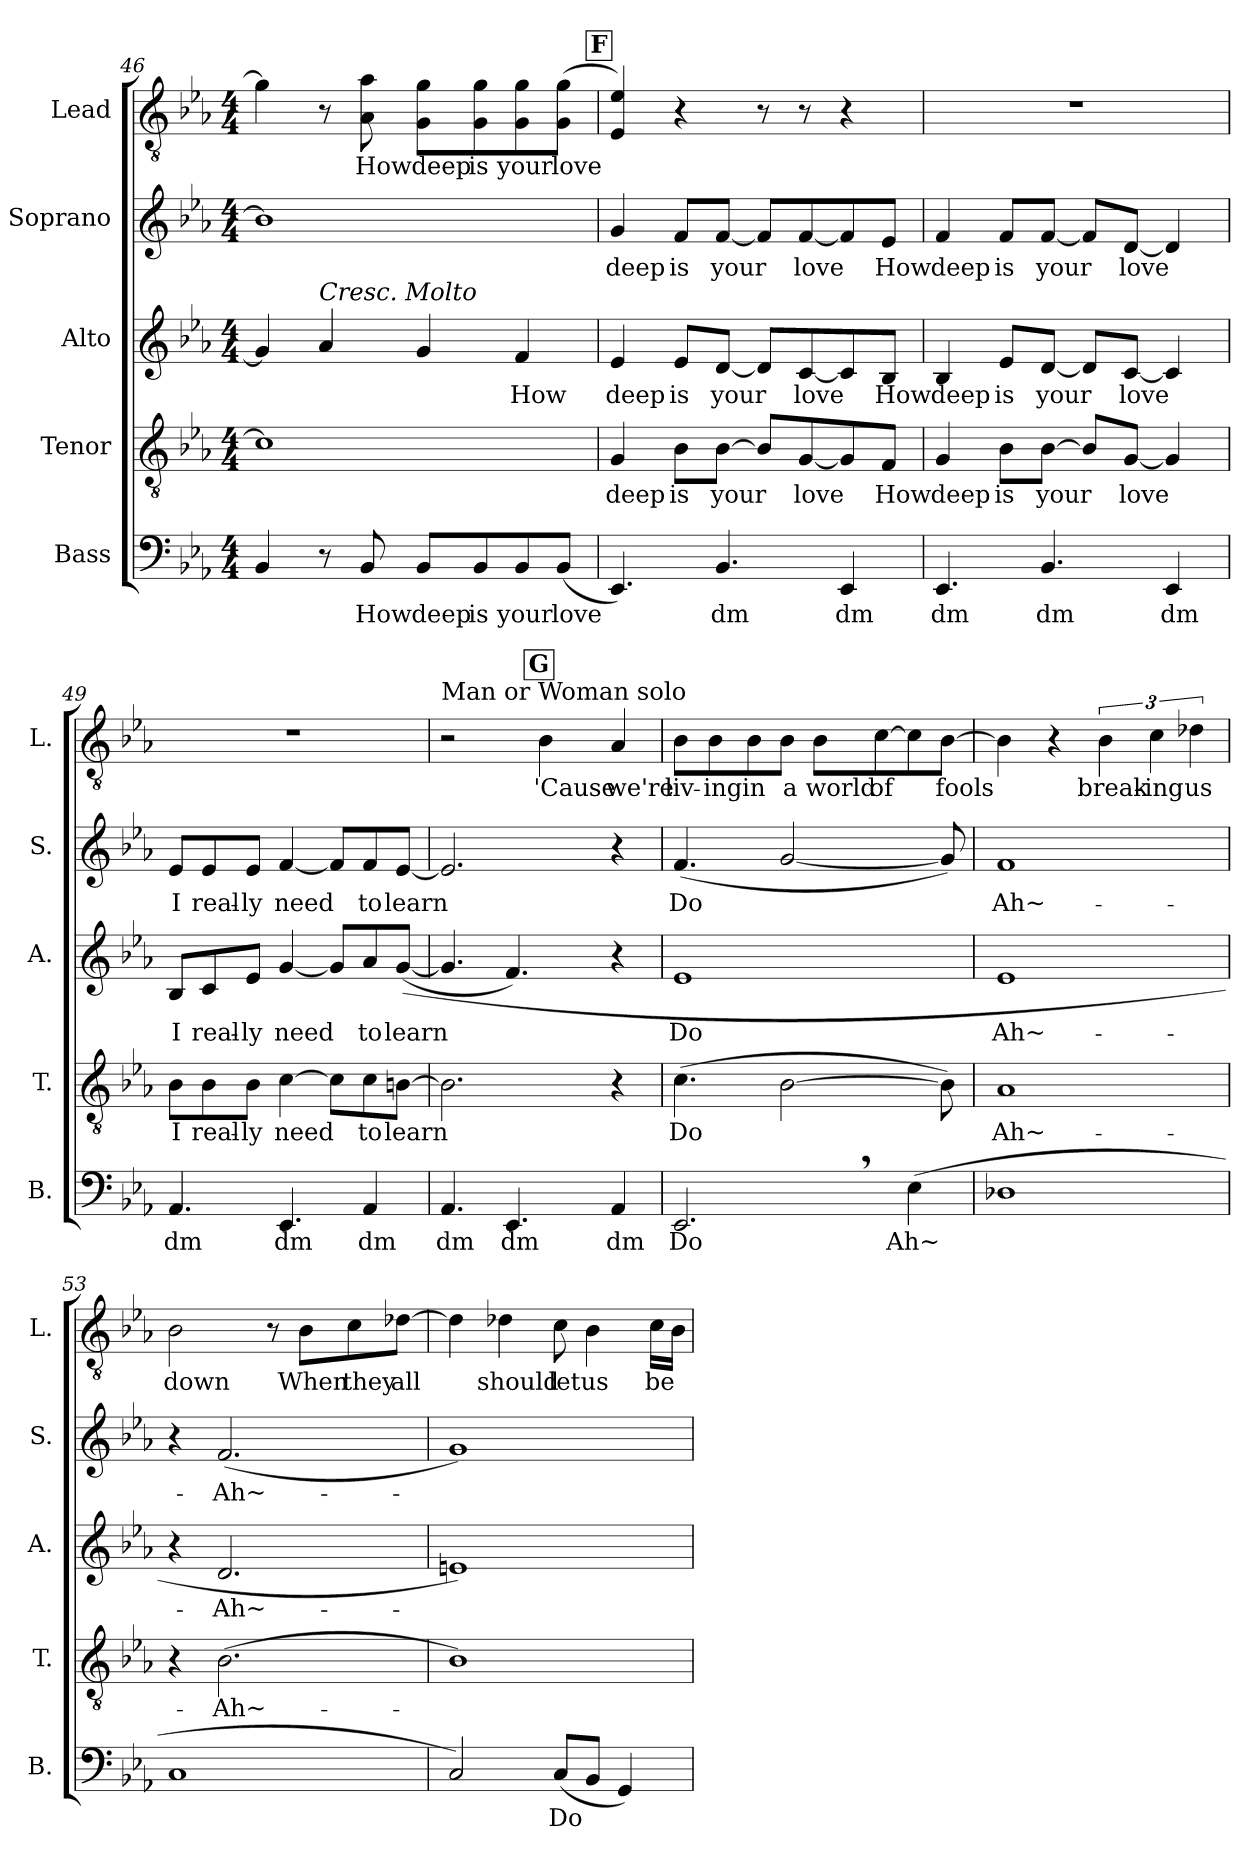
**kern	**text	**kern	**text	**kern	**text	**kern	**text	**kern	**text
*part5	*part5	*part4	*part4	*part3	*part3	*part2	*part2	*part1	*part1
*staff5	*staff5	*staff4	*staff4	*staff3	*staff3	*staff2	*staff2	*staff1	*staff1
*I"Bass	*	*I"Tenor	*	*I"Alto	*	*I"Soprano	*	*I"Lead	*
*I'B.	*	*I'T.	*	*I'A.	*	*I'S.	*	*I'L.	*
*clefF4	*	*clefGv2	*	*clefG2	*	*clefG2	*	*clefGv2	*
*k[b-e-a-]	*	*k[b-e-a-]	*	*k[b-e-a-]	*	*k[b-e-a-]	*	*k[b-e-a-]	*
*M4/4	*	*M4/4	*	*M4/4	*	*M4/4	*	*M4/4	*
=46	=46	=46	=46	=46	=46	=46	=46	=46	=46
4BB-/	.	1c]	.	4g/]	.	1b-]	.	4g\]	.
!	!	!	!	!LO:TX:a:i:t=Cresc. Molto	!	!	!	!	!
8r	.	.	.	4a-/	.	.	.	8r	.
8BB-/	How	.	.	.	.	.	.	8A-\ 8a-\	How
8BB-/L	deep	.	.	4g/	.	.	.	8G\ 8g\L	deep
8BB-/	is	.	.	.	.	.	.	8G\ 8g\	is
8BB-/	your	.	.	4f/	How	.	.	8G\ 8g\	your
(8BB-/J	love	.	.	.	.	.	.	(8G\ 8g\J	love
!!LO:REH:place=s1:a:B:fs=14:t=F
=47	=47	=47	=47	=47	=47	=47	=47	=47	=47
4.EE-/)	.	4G/	deep	4e-/	deep	4g/	deep	4E-/ 4e-/)	.
.	.	8B-\L	is	8e-/L	is	8f/L	is	4r	.
4.BB-/	dm	[8B-\J	your	[8d/J	your	[8f/J	your	.	.
.	.	8B-/L]	.	8d/L]	.	8f/L]	.	8r	.
.	.	[8G/	love	[8c/	love	[8f/	love	8r	.
4EE-/	dm	8G/]	.	8c/]	.	8f/]	.	4r	.
.	.	8F/J	How	8B-/J	How	8e-/J	How	.	.
!!LO:LB:g=z
=48	=48	=48	=48	=48	=48	=48	=48	=48	=48
4.EE-/	dm	4G/	deep	4B-/	deep	4f/	deep	1r	.
.	.	8B-\L	is	8e-/L	is	8f/L	is	.	.
4.BB-/	dm	[8B-\J	your	[8d/J	your	[8f/J	your	.	.
.	.	8B-/L]	.	8d/L]	.	8f/L]	.	.	.
.	.	[8G/J	love	[8c/J	love	[8d/J	love	.	.
4EE-/	dm	4G/]	.	4c/]	.	4d/]	.	.	.
=49	=49	=49	=49	=49	=49	=49	=49	=49	=49
4.AA-/	dm	8B-\L	I	8B-/L	I	8e-/L	I	1r	.
.	.	8B-\	real-	8c/	real-	8e-/	real-	.	.
.	.	8B-\J	-ly	8e-/J	-ly	8e-/J	-ly	.	.
4.EE-/	dm	[4c\	need	[4g/	need	[4f/	need	.	.
.	.	8c\L]	.	8g/L]	.	8f/L]	.	.	.
4AA-/	dm	8c\	to	8a-/	to	8f/	to	.	.
.	.	[8Bn\J	learn	((([8g/J	learn	[8e-/J	learn	.	.
!!LO:REH:place=s1:a:B:fs=14:t=G:qo=2
=50	=50	=50	=50	=50	=50	=50	=50	=50	=50
!	!	!	!	!	!	!	!	!LO:TX:a:t=Man or Woman solo	!
4.AA-/	dm	2.B\]	.	4.g/]	.	2.e-/]	.	2r	.
4.EE-/	dm	.	.	4.f/)	.	.	.	.	.
.	.	.	.	.	.	.	.	4B-\	'Cause
4AA-/	dm	4r	.	4r	.	4r	.	4A-/	we're
!!LO:PB:g=z
=51	=51	=51	=51	=51	=51	=51	=51	=51	=51
2.EE-,/	-Do	(4.c\	-Do	1e-	-Do	(4.f/	-Do	8B-\L	liv-
.	.	.	.	.	.	.	.	8B-\	-ing
.	.	.	.	.	.	.	.	8B-\	in
.	.	[2B-\	.	.	.	[2g/	.	8B-\J	a
.	.	.	.	.	.	.	.	8B-\L	world
.	.	.	.	.	.	.	.	[8c\	of
(4E-\	Ah~	.	.	.	.	.	.	8c\]	.
.	.	8B-\])	.	.	.	8g/])	.	[8B-\J	fools
=52	=52	=52	=52	=52	=52	=52	=52	=52	=52
1D-X	.	1A-	Ah~-	1e-	Ah~-	1f	Ah~-	4B-\]	.
.	.	.	.	.	.	.	.	4r	.
.	.	.	.	.	.	.	.	6B-\	break-
.	.	.	.	.	.	.	.	6c\	-ing
.	.	.	.	.	.	.	.	6d-X\	us
=53	=53	=53	=53	=53	=53	=53	=53	=53	=53
1C	.	4r	.	4r	.	4r	.	2B-\	down
.	.	(2.B-\	Ah~-	2.d/	Ah~-	(2.f/	Ah~-	.	.
.	.	.	.	.	.	.	.	8r	.
.	.	.	.	.	.	.	.	8B-\L	When
.	.	.	.	.	.	.	.	8c\	they
.	.	.	.	.	.	.	.	[8d-X\J	all
!!LO:LB:g=z
=54	=54	=54	=54	=54	=54	=54	=54	=54	=54
2C/)	.	1B-)	.	1en)	.	1g)	.	4d-\]	.
.	.	.	.	.	.	.	.	4d-X\	should
(8C/L	Do	.	.	.	.	.	.	8c\	let
8BB-/J	.	.	.	.	.	.	.	4B-\	us
4GG/)	.	.	.	.	.	.	.	.	.
.	.	.	.	.	.	.	.	16c\LL	be
.	.	.	.	.	.	.	.	16B-\JJ	.
=	=	=	=	=	=	=	=	=	=
*-	*-	*-	*-	*-	*-	*-	*-	*-	*-
